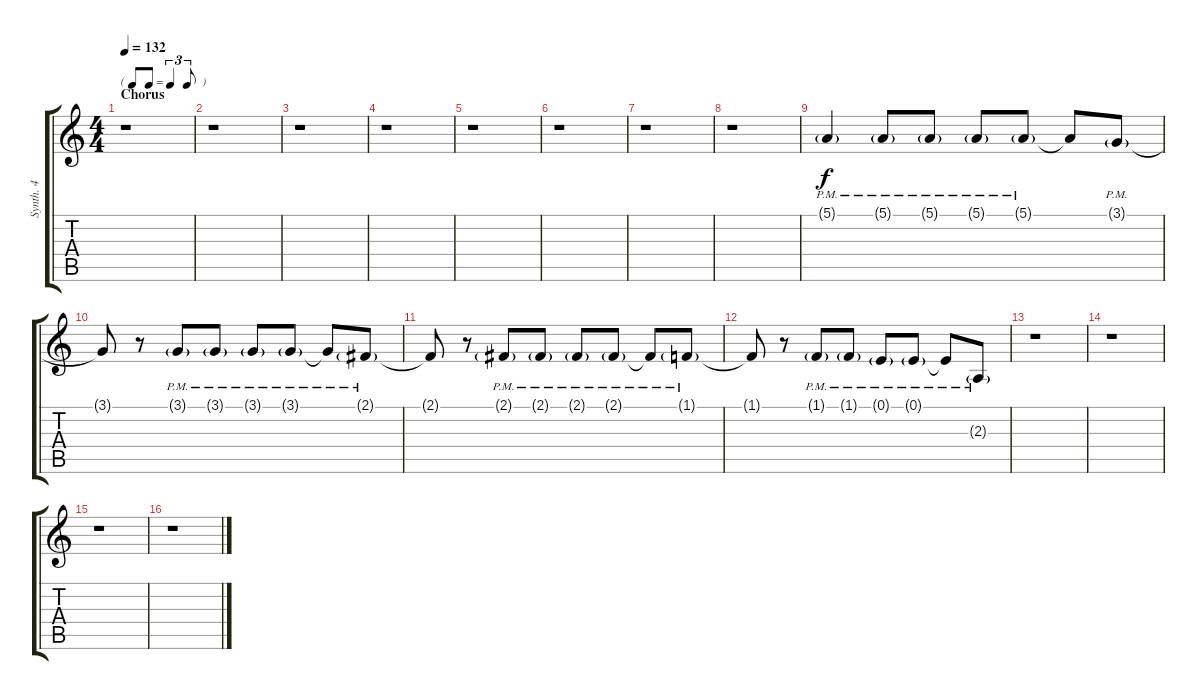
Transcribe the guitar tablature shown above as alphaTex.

\track ("Synth. 4" "Synth. 4") {instrument pad7halo}
\staff {score tabs}
\tuning (E4 B3 G3 D3 A2 E2) {hide}
\ts (4 4)
\tf triplet8th
\section ("" "Chorus")
\tempo 132
\clef g2
\ks c
r.1{dy p} |
r.1 |
r.1 |
r.1 |
r.1 |
r.1 |
r.1 |
r.1 |
5.1{g pm}.4{dy f instrument lead1square} 5.1{g pm}.8 5.1{g pm}.8 5.1{g pm}.8 5.1{g pm}.8 5.1{t}.8 3.1{g pm}.8 |
3.1{t}.8 r.8 3.1{g pm}.8 3.1{g pm}.8 3.1{g pm}.8 3.1{g pm}.8 3.1{pm t}.8 2.1{g pm}.8 |
2.1{t}.8 r.8 2.1{g pm}.8 2.1{g pm}.8 2.1{g pm}.8 2.1{g pm}.8 2.1{pm t}.8 1.1{g pm}.8 |
1.1{t}.8 r.8 1.1{g pm}.8 1.1{g pm}.8 0.1{g pm}.8 0.1{g pm}.8 0.1{pm t}.8 2.3{g pm}.8 |
r.1 |
r.1 |
r.1 |
r.1
